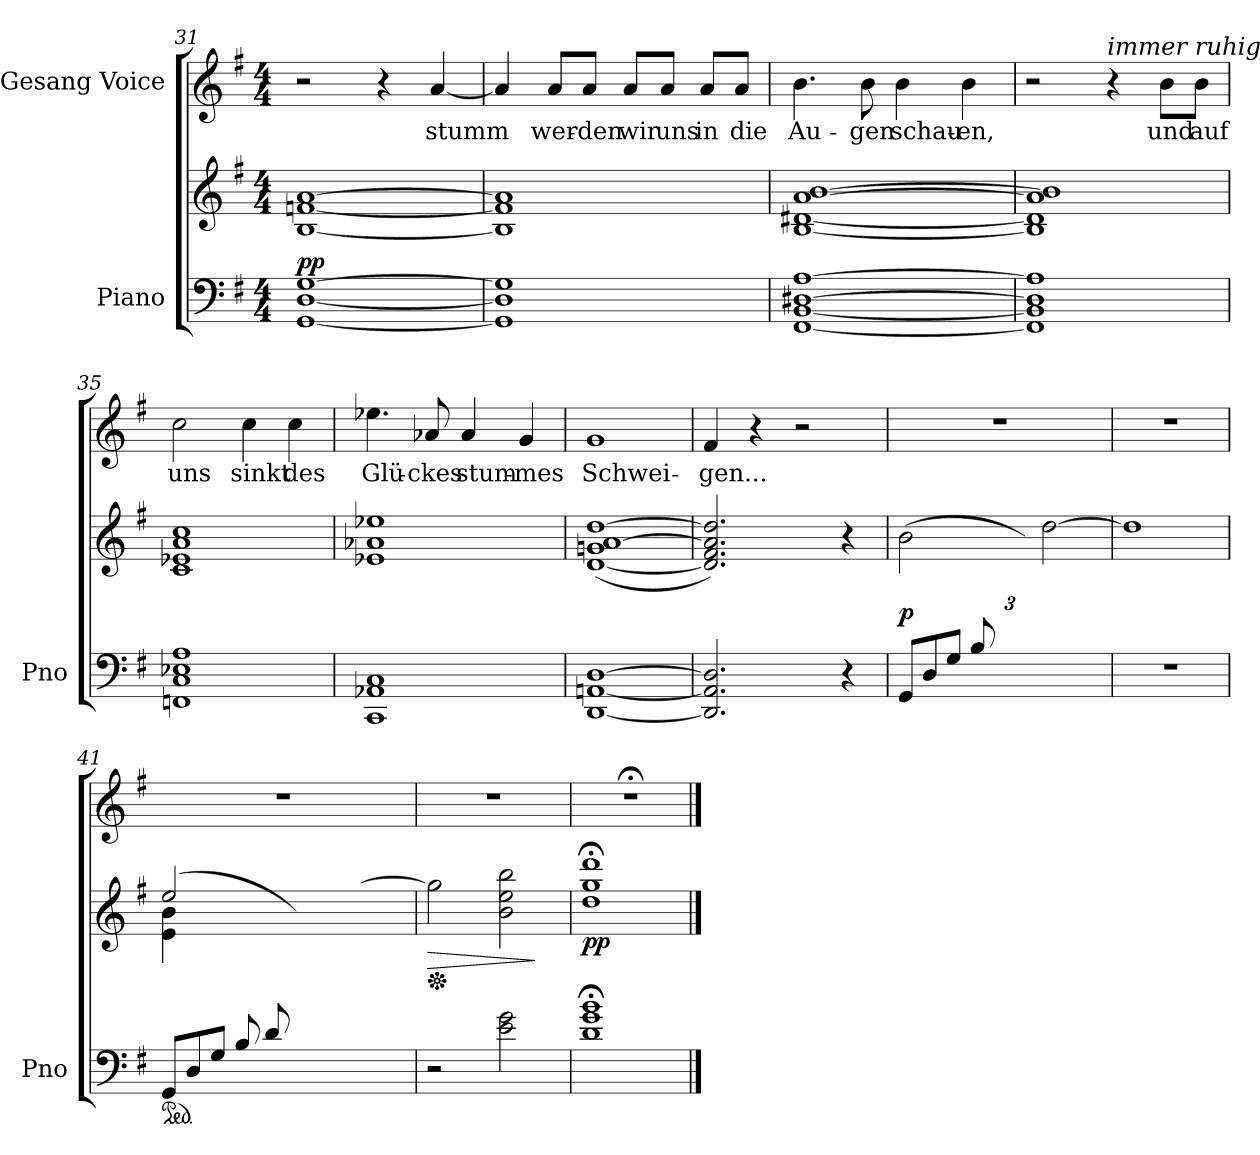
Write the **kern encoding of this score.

**kern	**kern	**dynam	**kern	**text
*part2	*part2	*part2	*part1	*part1
*staff3	*staff2	*staff2/3	*staff1	*staff1
*I"Piano	*	*	*I"Gesang Voice	*
*I'Pno	*	*	*	*
*clefF4	*clefG2	*	*clefG2	*
*k[f#]	*k[f#]	*	*k[f#]	*
*M4/4	*M4/4	*	*M4/4	*
=31	=31	=31	=31	=31
!	!	!LO:DY:a=2	!	!
[1GG [1D [1G	[1B [1fn [1a	pp	2r	.
.	.	.	4r	.
!	!	!	!	!LO:LY:b
.	.	.	[4a/	stumm
=32	=32	=32	=32	=32
1GG] 1D] 1G]	1B] 1f] 1a]	.	4a/]	.
!	!	!	!	!LO:LY:b
.	.	.	8a/L	wer-
!	!	!	!	!LO:LY:b
.	.	.	8a/J	-den
!	!	!	!	!LO:LY:b
.	.	.	8a/L	wir
!	!	!	!	!LO:LY:b
.	.	.	8a/J	uns
!	!	!	!	!LO:LY:b
.	.	.	8a/L	in
!	!	!	!	!LO:LY:b
.	.	.	8a/J	die
=33	=33	=33	=33	=33
!	!	!	!	!LO:LY:b
[1FF# [1BB [1D#X [1A	[1B [1d#X [1a [1b	.	4.b\	Au-
!	!	!	!	!LO:LY:b
.	.	.	8b\	-gen
!	!	!	!	!LO:LY:b
.	.	.	4b\	schau-
!	!	!	!	!LO:LY:b
.	.	.	4b\	-en,
=34	=34	=34	=34	=34
1FF#] 1BB] 1D#] 1A]	1B] 1d#] 1a] 1b]	.	2r	.
!	!	!	!LO:TX:a:i:t=immer ruhig	!
.	.	.	4r	.
!	!	!	!	!LO:LY:b
.	.	.	8b\L	und
!	!	!	!	!LO:LY:b
.	.	.	8b\J	auf
=35	=35	=35	=35	=35
!	!	!	!	!LO:LY:b
1FFn 1C 1E-X 1A	1c 1e-X 1a 1cc	.	2cc\	uns
!	!	!	!	!LO:LY:b
.	.	.	4cc\	sinkt
!	!	!	!	!LO:LY:b
.	.	.	4cc\	des
!!LO:LB:g=z
=36	=36	=36	=36	=36
!	!	!	!	!LO:LY:b
1CC 1AA-X 1C	1e-X 1a-X 1ee-X	.	4.ee-X\	Glü-
!	!	!	!	!LO:LY:b
.	.	.	8a-X/	-ckes
!	!	!	!	!LO:LY:b
.	.	.	4a-/	stum-
!	!	!	!	!LO:LY:b
.	.	.	4g/	-mes
=37	=37	=37	=37	=37
!	!	!	!	!LO:LY:b
[1DD [1AAn [1D	(<[1d 1gn [1a [1dd	.	1g	Schwei-
=38	=38	=38	=38	=38
!	!	!	!	!LO:LY:b
2.DD/] 2.AA/] 2.D/]	2.d/] 2.f#/ 2.a/] 2.dd/])	.	4f#/	-gen...
.	.	.	4r	.
.	.	.	2r	.
4r	4r	.	.	.
=39	=39	=39	=39	=39
*Xtuplet	*	*	*	*
*	*^	*	*	*
!	!	!	!LO:DY:b	!	!
(<12GG/L	(>2b\	3ryy	p	1r	.
12D/	.	.	.	.	.
12G/J	.	.	.	.	.
12B/L	.	.	.	.	.
6ryy	.	12d\	.	.	.
.	.	12g\J)	.	.	.
2ryy	[2dd\	2ryy	.	.	.
*	*v	*v	*	*	*
=40	=40	=40	=40	=40
1r	1dd])	.	1r	.
=41	=41	=41	=41	=41
*ped	*	*	*	*
*	*^	*	*	*
*	*	*^	*	*	*
(<12GG/L	(>2ee/	4e\ 4b\	12%5ryy	.	1r	.
12D/	.	.	.	.	.	.
12G/J	.	.	.	.	.	.
12B/L	.	2.ryy	.	.	.	.
12d/	.	.	.	.	.	.
12%7ryy	.	.	12g\J)	.	.	.
.	2reyy	.	[2gg\	.	.	.
*	*v	*v	*v	*	*	*
=42	=42	=42	=42	=42
*	*Xped	*	*	*
*	*^	*	*	*
*	*	*^	*	*	*
!	!	!	!	!LO:HP:b	!	!
*	*v	*v	*v	*	*	*
2r	2gg\]	>	1r	.
2e\ 2g\	2b\ 2ee\ 2bb\)	.	.	.
.	.	]	.	.
=43	=43	=43	=43	=43
!	!	!LO:DY:b	!	!
1d;< 1g;< 1b;<	1dd;< 1gg;< 1ddd;<	pp	1r;<	.
==	==	==	==	==
*-	*-	*-	*-	*-
